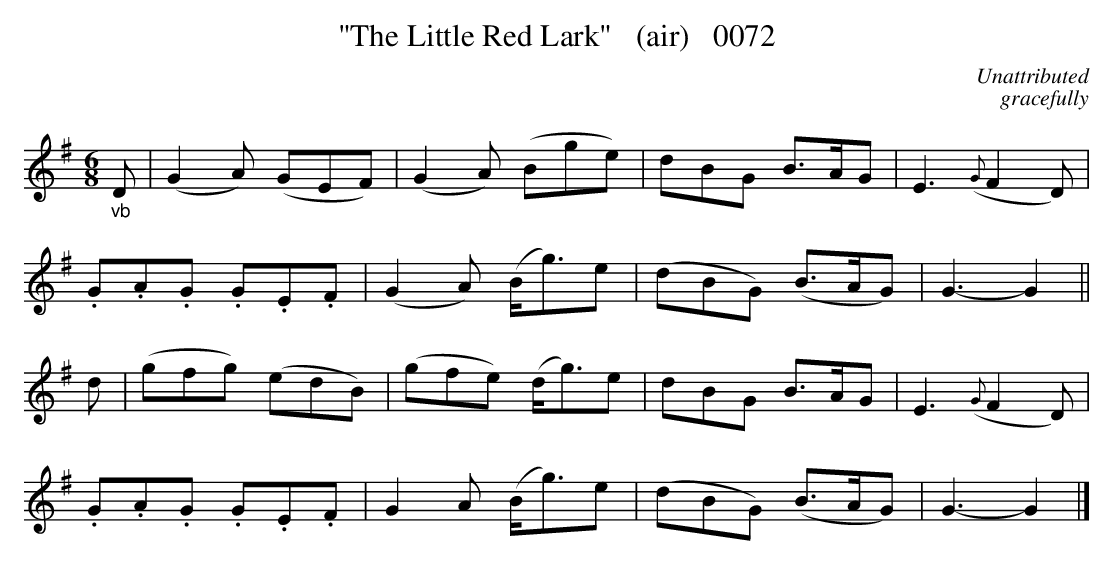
X:1
T:"The Little Red Lark"   (air)   0072
C:Unattributed
C:gracefully
M:6/8
L:1/8
K:G
"_vb"D|(G2A) (GEF)|(G2A) (Bge)|dBG B3/2A/2G|E3({G}F2D)|
.G.A.G .G.E.F|(G2A) (B/2g3/2)e|(dBG) (B3/2A/2G)|G3-G2||
d|(gfg) (edB)|(gfe) (d/2g3/2)e|dBG B3/2A/2G|E3({G}F2D)|
.G.A.G .G.E.F|G2A (B/2g3/2)e|(dBG) (B3/2A/2G)|G3-G2|]
